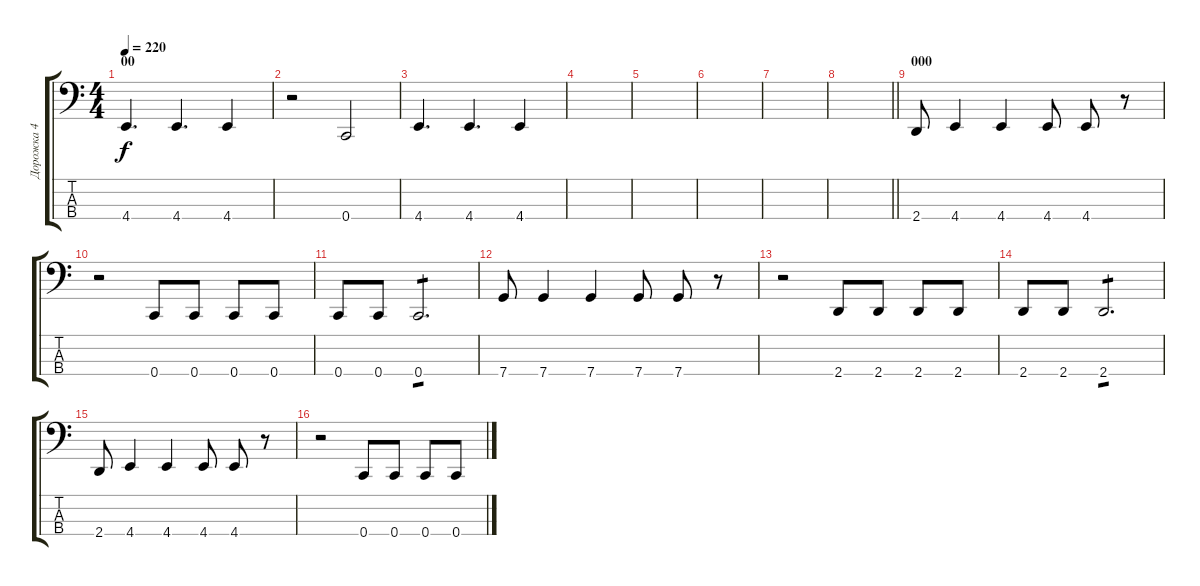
\track ("Дорожка 4" "Дорожка 4") {instrument electricbasspick}
\staff {score tabs}
\tuning (F2 C2 G1 C1) {hide}
\ts (4 4)
\section ("" "00")
\tempo 220
\clef f4
\ks c
4.4.4{d dy f} 4.4.4{d} 4.4.4 |
r.2 0.4.2 |
4.4.4{d} 4.4.4{d} 4.4.4 |
|
|
|
|
\barLineRight lightlight
|
\section ("" "000")
2.4.8 4.4.4 4.4.4 4.4.8 4.4.8 r.8 |
r.2 0.4.8 0.4.8 0.4.8 0.4.8 |
0.4.8 0.4.8 0.4.2{d tp 1} |
7.4.8 7.4.4 7.4.4 7.4.8 7.4.8 r.8 |
r.2 2.4.8 2.4.8 2.4.8 2.4.8 |
2.4.8 2.4.8 2.4.2{d tp 1} |
2.4.8 4.4.4 4.4.4 4.4.8 4.4.8 r.8 |
r.2 0.4.8 0.4.8 0.4.8 0.4.8
